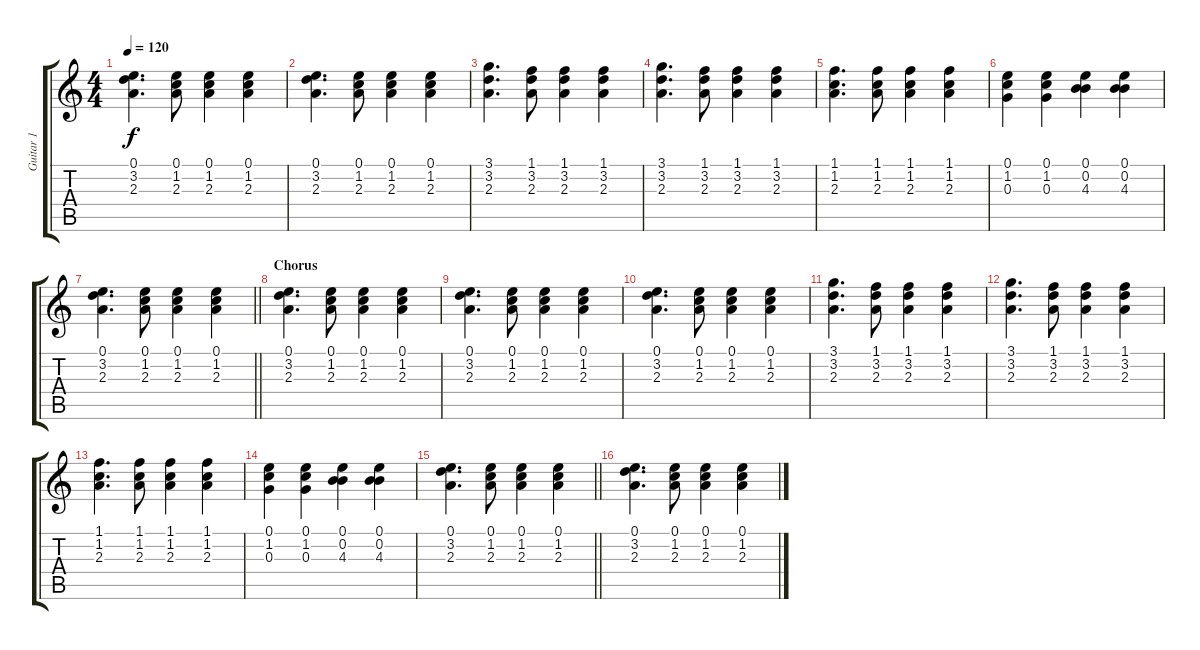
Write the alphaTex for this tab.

\track ("Guitar 1" "Guitar 1") {instrument acousticguitarsteel}
\staff {score tabs}
\tuning (E4 B3 G3 D3 A2 E2) {hide}
\ts (4 4)
\tempo 120
\clef g2
\ks c
(0.1 3.2 2.3).4{d dy f} (0.1 1.2 2.3).8 (0.1 1.2 2.3).4 (0.1 1.2 2.3).4 |
(0.1 3.2 2.3).4{d} (0.1 1.2 2.3).8 (0.1 1.2 2.3).4 (0.1 1.2 2.3).4 |
(3.1 3.2 2.3).4{d} (1.1 3.2 2.3).8 (1.1 3.2 2.3).4 (1.1 3.2 2.3).4 |
(3.1 3.2 2.3).4{d} (1.1 3.2 2.3).8 (1.1 3.2 2.3).4 (1.1 3.2 2.3).4 |
(1.1 1.2 2.3).4{d} (1.1 1.2 2.3).8 (1.1 1.2 2.3).4 (1.1 1.2 2.3).4 |
(0.1 1.2 0.3).4 (0.1 1.2 0.3).4 (0.1 0.2 4.3).4 (0.1 0.2 4.3).4 |
\barLineRight lightlight
(0.1 3.2 2.3).4{d} (0.1 1.2 2.3).8 (0.1 1.2 2.3).4 (0.1 1.2 2.3).4 |
\section ("" "Chorus")
(0.1 3.2 2.3).4{d} (0.1 1.2 2.3).8 (0.1 1.2 2.3).4 (0.1 1.2 2.3).4 |
(0.1 3.2 2.3).4{d} (0.1 1.2 2.3).8 (0.1 1.2 2.3).4 (0.1 1.2 2.3).4 |
(0.1 3.2 2.3).4{d} (0.1 1.2 2.3).8 (0.1 1.2 2.3).4 (0.1 1.2 2.3).4 |
(3.1 3.2 2.3).4{d} (1.1 3.2 2.3).8 (1.1 3.2 2.3).4 (1.1 3.2 2.3).4 |
(3.1 3.2 2.3).4{d} (1.1 3.2 2.3).8 (1.1 3.2 2.3).4 (1.1 3.2 2.3).4 |
(1.1 1.2 2.3).4{d} (1.1 1.2 2.3).8 (1.1 1.2 2.3).4 (1.1 1.2 2.3).4 |
(0.1 1.2 0.3).4 (0.1 1.2 0.3).4 (0.1 0.2 4.3).4 (0.1 0.2 4.3).4 |
\barLineRight lightlight
(0.1 3.2 2.3).4{d} (0.1 1.2 2.3).8 (0.1 1.2 2.3).4 (0.1 1.2 2.3).4 |
(0.1 3.2 2.3).4{d} (0.1 1.2 2.3).8 (0.1 1.2 2.3).4 (0.1 1.2 2.3).4
